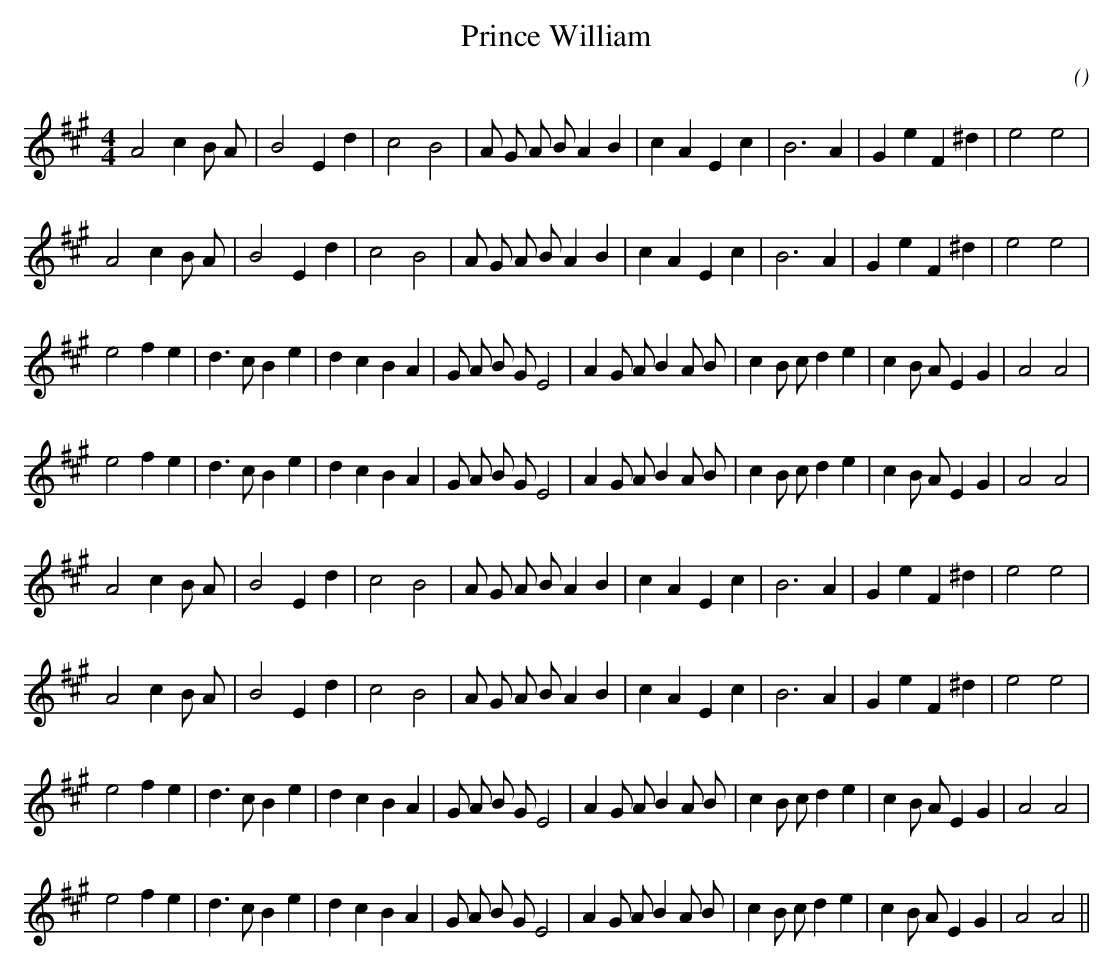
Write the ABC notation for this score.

X:1
T: Prince William
C:
O:
M:4/4
K:A
K:A
M:4/4
L:1/16
A8 c4 B2 A2 |B8 E4 d4 |c8 B8 |A2 G2 A2 B2 A4 B4 |c4 A4 E4 c4 |B12 A4 |G4 e4 F4 ^d4 |e8 e8 |
A8 c4 B2 A2 |B8 E4 d4 |c8 B8 |A2 G2 A2 B2 A4 B4 |c4 A4 E4 c4 |B12 A4 |G4 e4 F4 ^d4 |e8 e8 |
e8 f4 e4 |d6 c2 B4 e4 |d4 c4 B4 A4 |G2 A2 B2 G2 E8 |A4 G2 A2 B4 A2 B2 |c4 B2 c2 d4 e4 |c4 B2 A2 E4 G4 |A8 A8 |
e8 f4 e4 |d6 c2 B4 e4 |d4 c4 B4 A4 |G2 A2 B2 G2 E8 |A4 G2 A2 B4 A2 B2 |c4 B2 c2 d4 e4 |c4 B2 A2 E4 G4 |A8 A8 |
A8 c4 B2 A2 |B8 E4 d4 |c8 B8 |A2 G2 A2 B2 A4 B4 |c4 A4 E4 c4 |B12 A4 |G4 e4 F4 ^d4 |e8 e8 |
A8 c4 B2 A2 |B8 E4 d4 |c8 B8 |A2 G2 A2 B2 A4 B4 |c4 A4 E4 c4 |B12 A4 |G4 e4 F4 ^d4 |e8 e8 |
e8 f4 e4 |d6 c2 B4 e4 |d4 c4 B4 A4 |G2 A2 B2 G2 E8 |A4 G2 A2 B4 A2 B2 |c4 B2 c2 d4 e4 |c4 B2 A2 E4 G4 |A8 A8 |
e8 f4 e4 |d6 c2 B4 e4 |d4 c4 B4 A4 |G2 A2 B2 G2 E8 |A4 G2 A2 B4 A2 B2 |c4 B2 c2 d4 e4 |c4 B2 A2 E4 G4 |A8 A8 ||
